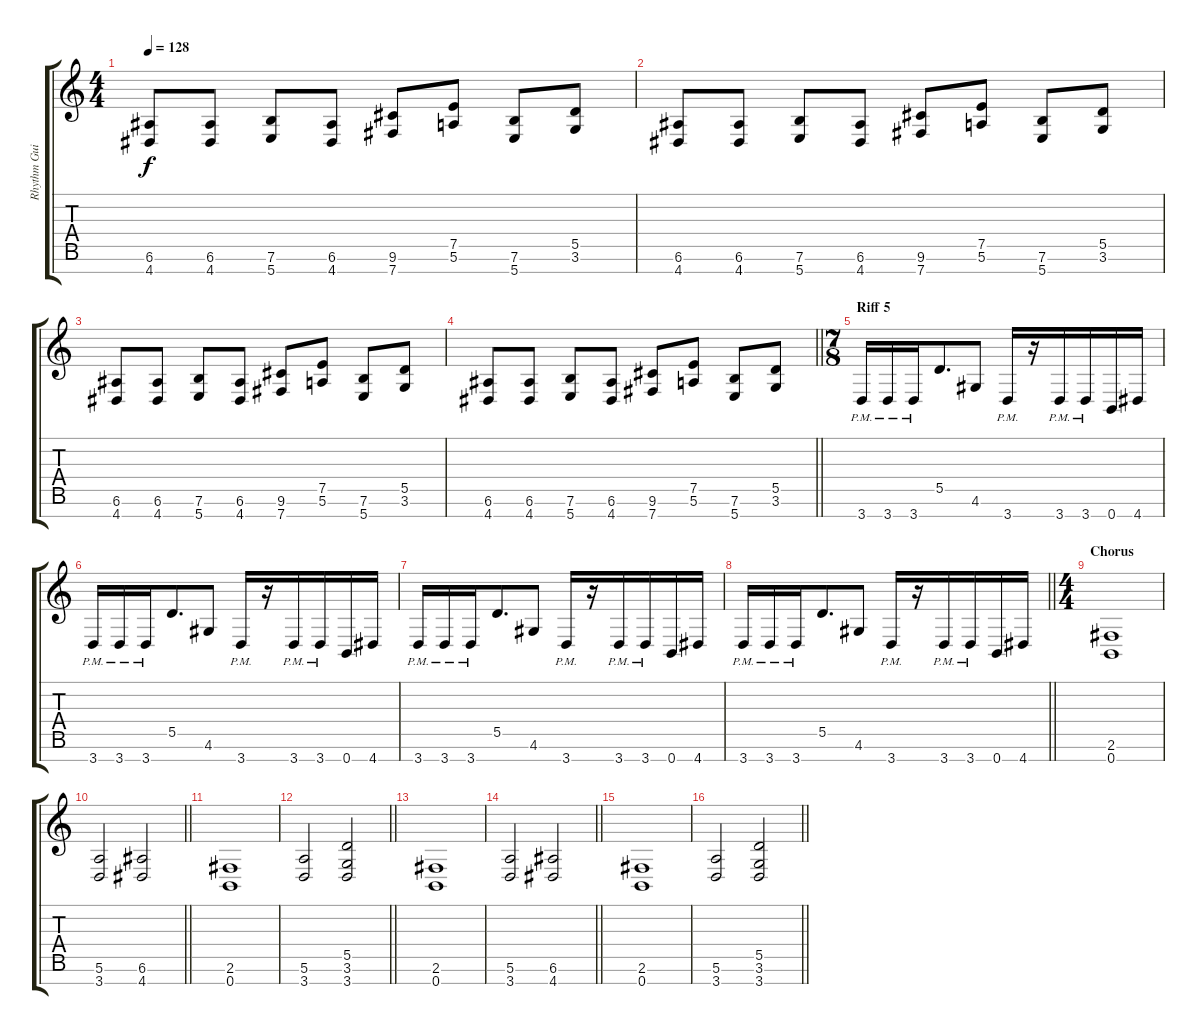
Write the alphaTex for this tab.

\track ("Rhythm Guitar 2" "Rhythm Gui") {instrument overdrivenguitar}
\staff {score tabs}
\tuning (E4 B3 G3 D3 A2 E2 B1) {hide}
\ts (4 4)
\tempo 128
\clef g2
\ks c
(6.6 4.7).8{dy f} (6.6 4.7).8 (7.6 5.7).8 (6.6 4.7).8 (9.6 7.7).8 (7.5 5.6).8 (7.6 5.7).8 (5.5 3.6).8 |
(6.6 4.7).8 (6.6 4.7).8 (7.6 5.7).8 (6.6 4.7).8 (9.6 7.7).8 (7.5 5.6).8 (7.6 5.7).8 (5.5 3.6).8 |
(6.6 4.7).8 (6.6 4.7).8 (7.6 5.7).8 (6.6 4.7).8 (9.6 7.7).8 (7.5 5.6).8 (7.6 5.7).8 (5.5 3.6).8 |
\barLineRight lightlight
(6.6 4.7).8 (6.6 4.7).8 (7.6 5.7).8 (6.6 4.7).8 (9.6 7.7).8 (7.5 5.6).8 (7.6 5.7).8 (5.5 3.6).8 |
\ts (7 8)
\section ("" "Riff 5")
3.7{pm}.16 3.7{pm}.16 3.7{pm}.16 5.5.8{d} 4.6.8 3.7{pm}.16 r.16 3.7{pm}.16 3.7{pm}.16 0.7.16 4.7.16 |
3.7{pm}.16 3.7{pm}.16 3.7{pm}.16 5.5.8{d} 4.6.8 3.7{pm}.16 r.16 3.7{pm}.16 3.7{pm}.16 0.7.16 4.7.16 |
3.7{pm}.16 3.7{pm}.16 3.7{pm}.16 5.5.8{d} 4.6.8 3.7{pm}.16 r.16 3.7{pm}.16 3.7{pm}.16 0.7.16 4.7.16 |
\barLineRight lightlight
3.7{pm}.16 3.7{pm}.16 3.7{pm}.16 5.5.8{d} 4.6.8 3.7{pm}.16 r.16 3.7{pm}.16 3.7{pm}.16 0.7.16 4.7.16 |
\ts (4 4)
\section ("" "Chorus")
(2.6 0.7).1 |
\barLineRight lightlight
(5.6 3.7).2 (6.6 4.7).2 |
(2.6 0.7).1 |
\barLineRight lightlight
(5.6 3.7).2 (5.5 3.6 3.7).2 |
(2.6 0.7).1 |
\barLineRight lightlight
(5.6 3.7).2 (6.6 4.7).2 |
(2.6 0.7).1 |
\barLineRight lightlight
(5.6 3.7).2 (5.5 3.6 3.7).2
